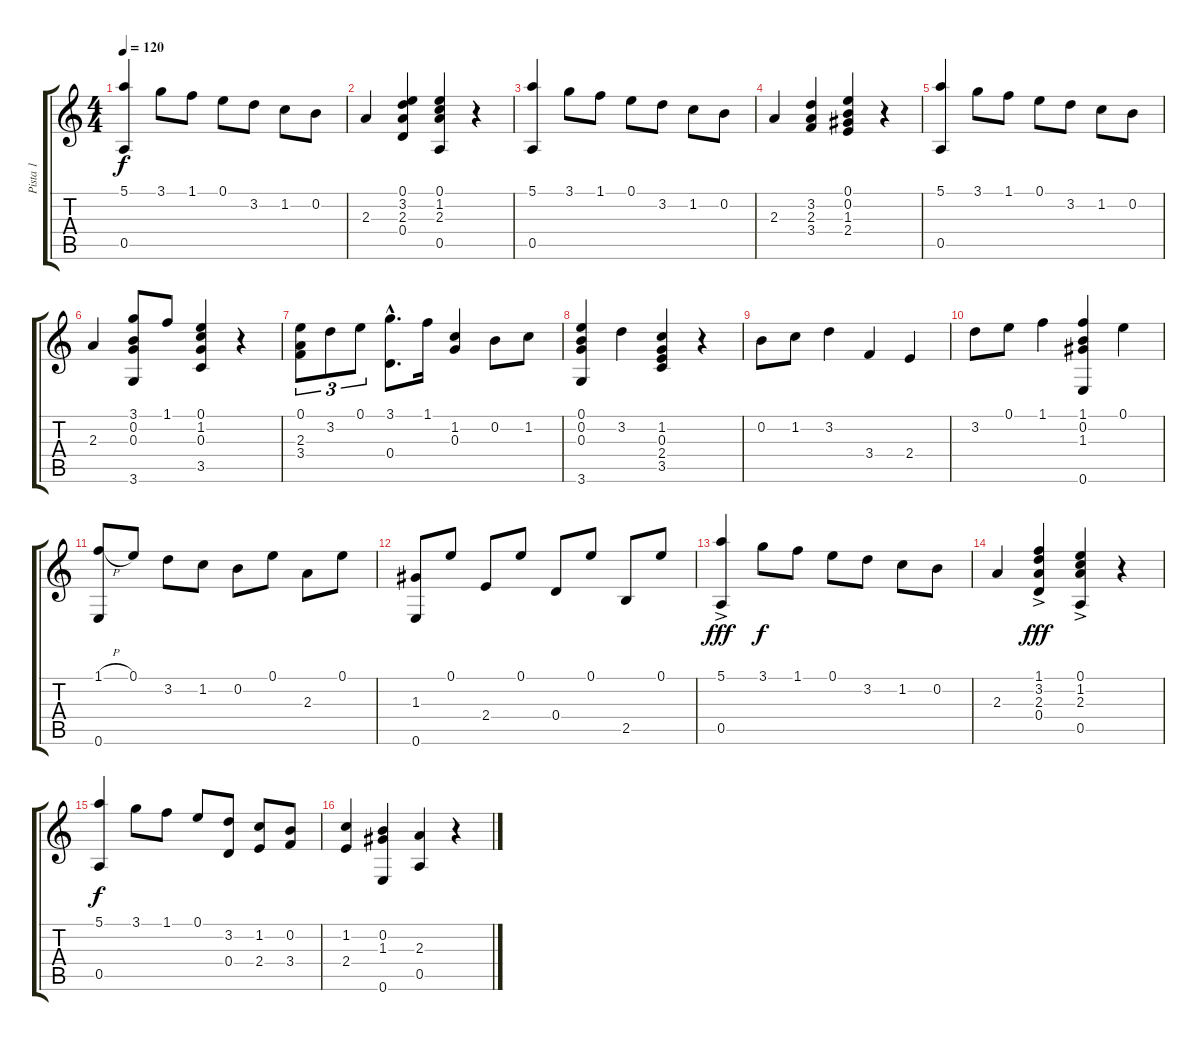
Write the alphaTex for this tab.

\track ("Pista 1" "Pista 1") {instrument acousticguitarnylon}
\staff {score tabs}
\tuning (E4 B3 G3 D3 A2 E2) {hide}
\ts (4 4)
\tempo 120
\clef g2
\ks c
(5.1 0.5).4{dy f instrument acousticguitarnylon} 3.1.8 1.1.8 0.1.8 3.2.8 1.2.8 0.2.8 |
2.3.4 (0.1 3.2 2.3 0.4).4 (0.1 1.2 2.3 0.5).4 r.4 |
(5.1 0.5).4 3.1.8 1.1.8 0.1.8 3.2.8 1.2.8 0.2.8 |
2.3.4 (3.2 2.3 3.4).4 (0.1 0.2 1.3 2.4).4 r.4 |
(5.1 0.5).4 3.1.8 1.1.8 0.1.8 3.2.8 1.2.8 0.2.8 |
2.3.4 (3.1 0.2 0.3 3.6).8 1.1.8 (0.1 1.2 0.3 3.5).4 r.4 |
(0.1 2.3 3.4).8{tu (3 2)} 3.2.8{tu (3 2)} 0.1.8{tu (3 2)} (3.1{hac} 0.4).8{d} 1.1.16 (1.2 0.3).4 0.2.8 1.2.8 |
(0.1 0.2 0.3 3.6).4 3.2.4 (1.2 0.3 2.4 3.5).4 r.4 |
0.2.8 1.2.8 3.2.4 3.4.4 2.4.4 |
3.2.8 0.1.8 1.1.4 (1.1 0.2 1.3 0.6).4 0.1.4 |
(1.1{h} 0.6).8 0.1.8 3.2.8 1.2.8 0.2.8 0.1.8 2.3.8 0.1.8 |
(1.3 0.6).8 0.1.8 2.4.8 0.1.8 0.4.8 0.1.8 2.5.8 0.1.8 |
(5.1{ac} 0.5).4{dy fff} 3.1.8{dy f} 1.1.8 0.1.8 3.2.8 1.2.8 0.2.8 |
2.3.4 (1.1{ac} 3.2 2.3 0.4).4{dy fff} (0.1{ac} 1.2 2.3 0.5).4 r.4 |
(5.1 0.5).4{dy f} 3.1.8 1.1.8 0.1.8 (3.2 0.4).8 (1.2 2.4).8 (0.2 3.4).8 |
(1.2 2.4).4 (0.2 1.3 0.6).4 (2.3 0.5).4 r.4
